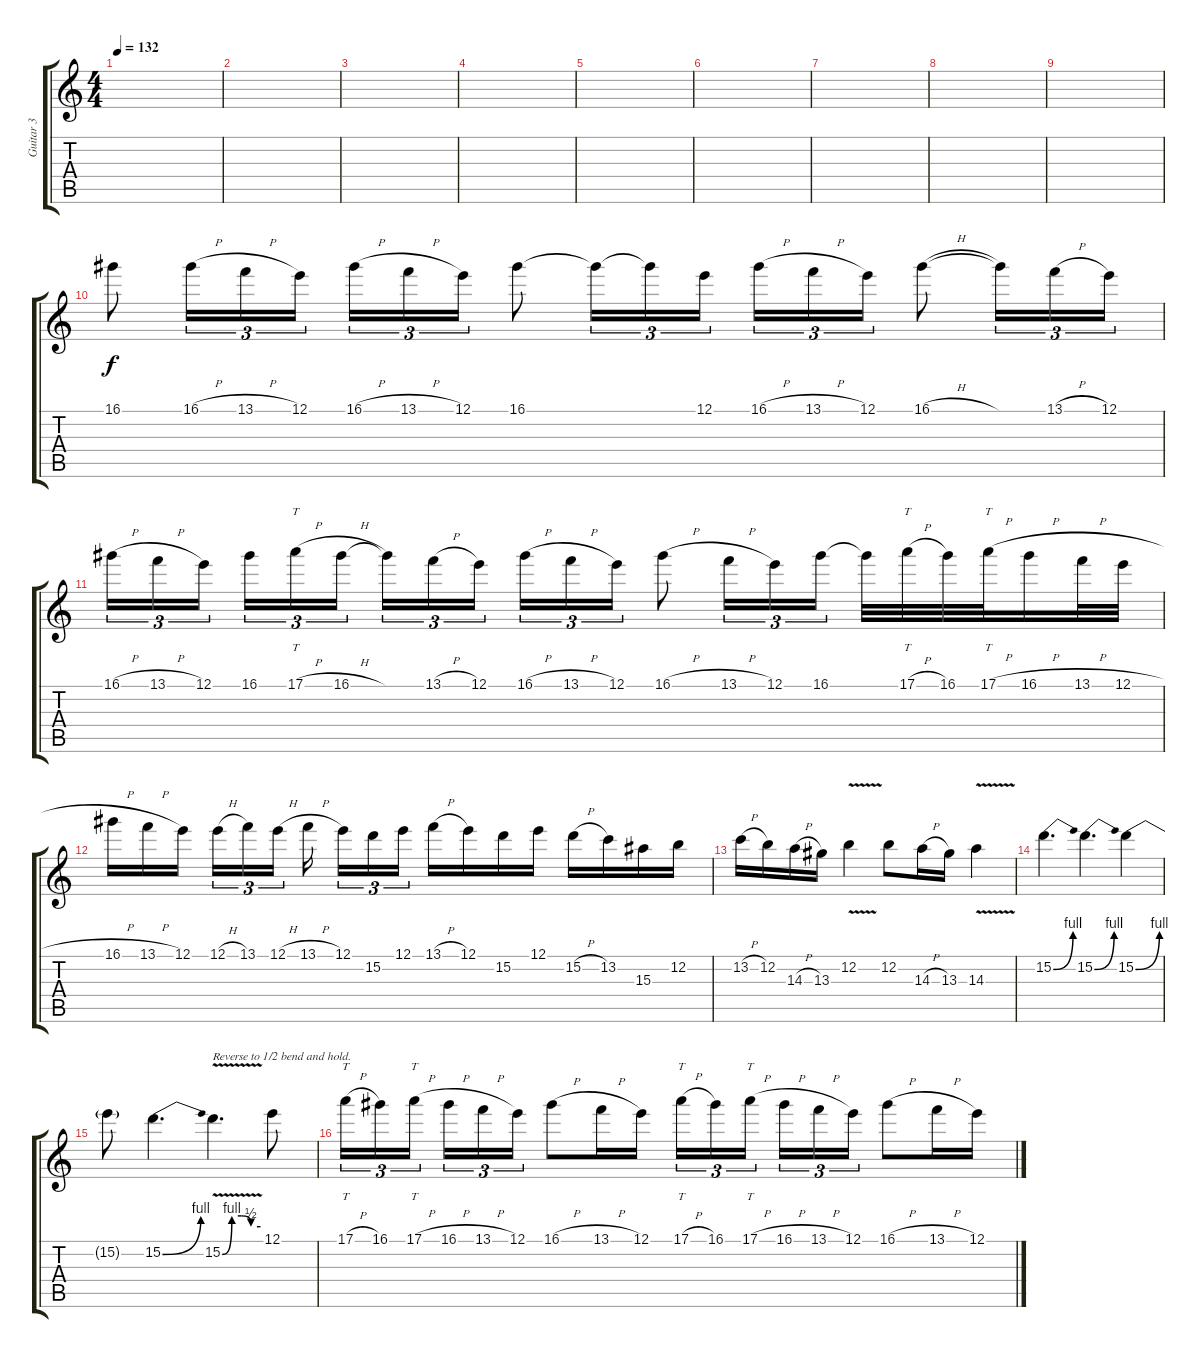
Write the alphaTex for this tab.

\track ("Guitar 3" "Guitar 3") {instrument overdrivenguitar}
\staff {score tabs}
\tuning (E4 B3 G3 D3 A2 E2) {hide}
\ts (4 4)
\tempo 132
\clef g2
\ks c
|
|
|
|
|
|
|
|
|
16.1.8 16.1{h}.16{tu (3 2)} 13.1{h}.16{tu (3 2)} 12.1.16{tu (3 2)} 16.1{h}.16{tu (3 2)} 13.1{h}.16{tu (3 2)} 12.1.16{tu (3 2)} 16.1.8 16.1{t}.16{tu (3 2)} 16.1{t}.16{tu (3 2)} 12.1.16{tu (3 2) beam splitsecondary} 16.1{h}.16{tu (3 2)} 13.1{h}.16{tu (3 2)} 12.1.16{tu (3 2)} 16.1{h}.8 16.1{t}.16{tu (3 2)} 13.1{h}.16{tu (3 2)} 12.1.16{tu (3 2)} |
16.1{h}.16{tu (3 2)} 13.1{h}.16{tu (3 2)} 12.1.16{tu (3 2) beam splitsecondary} 16.1.16{tu (3 2)} 17.1{h}.16{tt tu (3 2)} 16.1{h}.16{tu (3 2)} 16.1{t}.16{tu (3 2)} 13.1{h}.16{tu (3 2)} 12.1.16{tu (3 2) beam splitsecondary} 16.1{h}.16{tu (3 2)} 13.1{h}.16{tu (3 2)} 12.1.16{tu (3 2)} 16.1{h}.8 13.1{h}.16{tu (3 2)} 12.1.16{tu (3 2)} 16.1.16{tu (3 2)} 16.1{t}.32 17.1{h}.32{tt} 16.1.32 17.1{h}.32{tt} 16.1{h}.16 13.1{h}.32 12.1{h}.32 |
16.1{h}.16 13.1{h}.16 12.1.16{beam splitsecondary} 12.1{h}.16{tu (3 2)} 13.1.16{tu (3 2)} 12.1{h}.16{tu (3 2) beam splitsecondary} 13.1{h}.16{beam splitsecondary} 12.1.16{tu (3 2)} 15.2.16{tu (3 2)} 12.1.16{tu (3 2)} 13.1{h}.16 12.1.16 15.2.16 12.1.16 15.2{h}.16 13.2.16 15.3.16 12.2.16 |
13.2{h}.16 12.2.16 14.3{h}.16 13.3.16 12.2{v}.4 12.2.8 14.3{h}.16 13.3.16 14.3{v}.4 |
15.2{be (bend 0 0 60 4)}.4{d} 15.2{be (bend 0 0 60 4)}.4{d} 15.2{be (bend 0 0 60 4)}.4 |
15.2{t}.8 15.2{be (bend 0 0 60 4)}.4{d} 15.2{be (custom 0 0 15 4 30 4 45 2 60 2) v}.4{d txt "Reverse to 1/2 bend and hold."} 12.1.8 |
17.1{h}.16{tt tu (3 2)} 16.1.16{tu (3 2)} 17.1{h}.16{tt tu (3 2) beam splitsecondary} 16.1{h}.16{tu (3 2)} 13.1{h}.16{tu (3 2)} 12.1.16{tu (3 2)} 16.1{h}.8 13.1{h}.16 12.1.16 17.1{h}.16{tt tu (3 2)} 16.1.16{tu (3 2)} 17.1{h}.16{tt tu (3 2) beam splitsecondary} 16.1{h}.16{tu (3 2)} 13.1{h}.16{tu (3 2)} 12.1.16{tu (3 2)} 16.1{h}.8 13.1{h}.16 12.1.16
